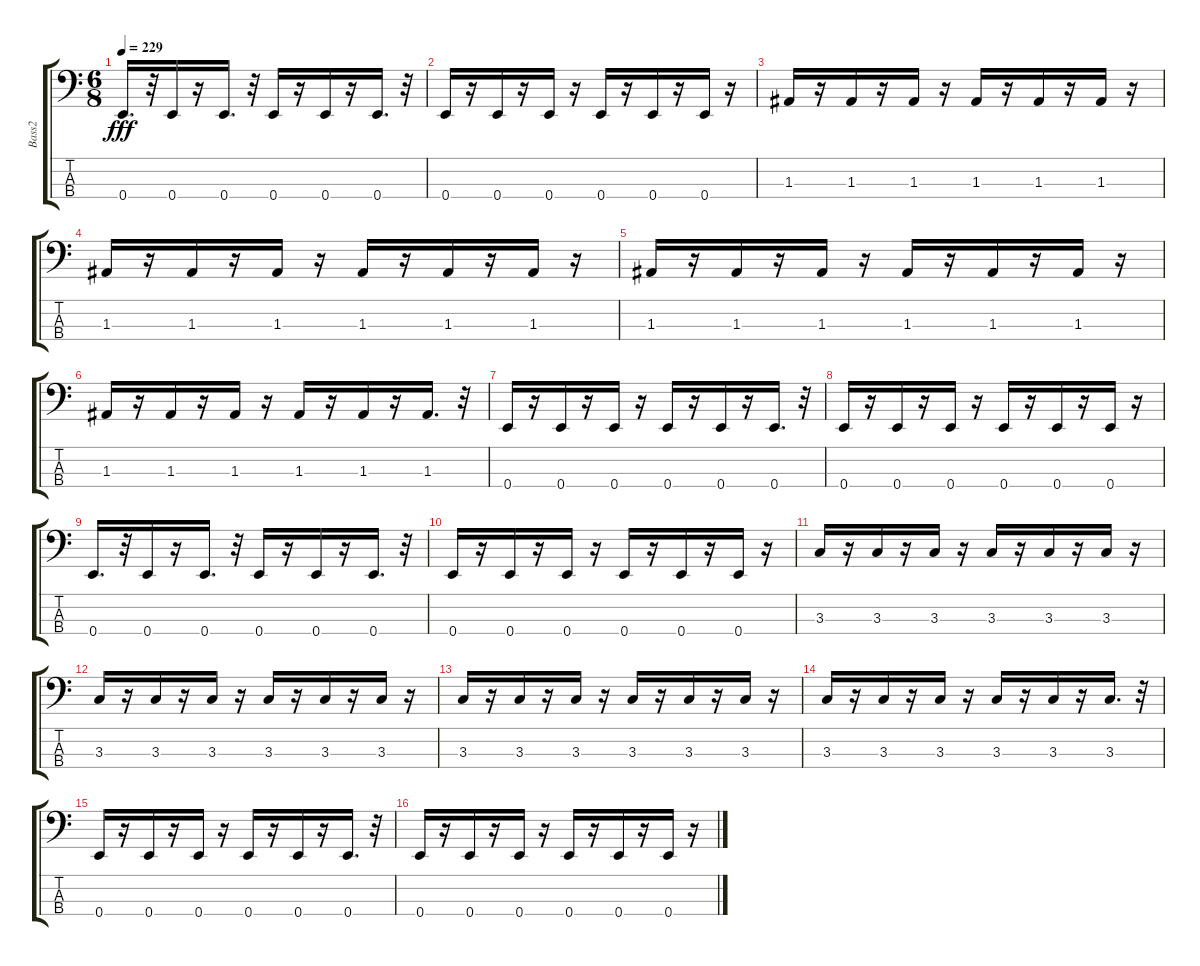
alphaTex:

\track ("Bass2" "Bass2") {instrument electricbassfinger}
\staff {score tabs}
\tuning (G2 D2 A1 E1) {hide}
\ts (6 8)
\tempo 229
\clef f4
\ks c
0.4.16{d dy fff} r.32 0.4.16 r.16 0.4.16{d} r.32 0.4.16 r.16 0.4.16 r.16 0.4.16{d} r.32 |
0.4.16 r.16 0.4.16 r.16 0.4.16 r.16 0.4.16 r.16 0.4.16 r.16 0.4.16 r.16 |
1.3.16 r.16 1.3.16 r.16 1.3.16 r.16 1.3.16 r.16 1.3.16 r.16 1.3.16 r.16 |
1.3.16 r.16 1.3.16 r.16 1.3.16 r.16 1.3.16 r.16 1.3.16 r.16 1.3.16 r.16 |
1.3.16 r.16 1.3.16 r.16 1.3.16 r.16 1.3.16 r.16 1.3.16 r.16 1.3.16 r.16 |
1.3.16 r.16 1.3.16 r.16 1.3.16 r.16 1.3.16 r.16 1.3.16 r.16 1.3.16{d} r.32 |
0.4.16 r.16 0.4.16 r.16 0.4.16 r.16 0.4.16 r.16 0.4.16 r.16 0.4.16{d} r.32 |
0.4.16 r.16 0.4.16 r.16 0.4.16 r.16 0.4.16 r.16 0.4.16 r.16 0.4.16 r.16 |
0.4.16{d} r.32 0.4.16 r.16 0.4.16{d} r.32 0.4.16 r.16 0.4.16 r.16 0.4.16{d} r.32 |
0.4.16 r.16 0.4.16 r.16 0.4.16 r.16 0.4.16 r.16 0.4.16 r.16 0.4.16 r.16 |
3.3.16 r.16 3.3.16 r.16 3.3.16 r.16 3.3.16 r.16 3.3.16 r.16 3.3.16 r.16 |
3.3.16 r.16 3.3.16 r.16 3.3.16 r.16 3.3.16 r.16 3.3.16 r.16 3.3.16 r.16 |
3.3.16 r.16 3.3.16 r.16 3.3.16 r.16 3.3.16 r.16 3.3.16 r.16 3.3.16 r.16 |
3.3.16 r.16 3.3.16 r.16 3.3.16 r.16 3.3.16 r.16 3.3.16 r.16 3.3.16{d} r.32 |
0.4.16 r.16 0.4.16 r.16 0.4.16 r.16 0.4.16 r.16 0.4.16 r.16 0.4.16{d} r.32 |
0.4.16 r.16 0.4.16 r.16 0.4.16 r.16 0.4.16 r.16 0.4.16 r.16 0.4.16 r.16
